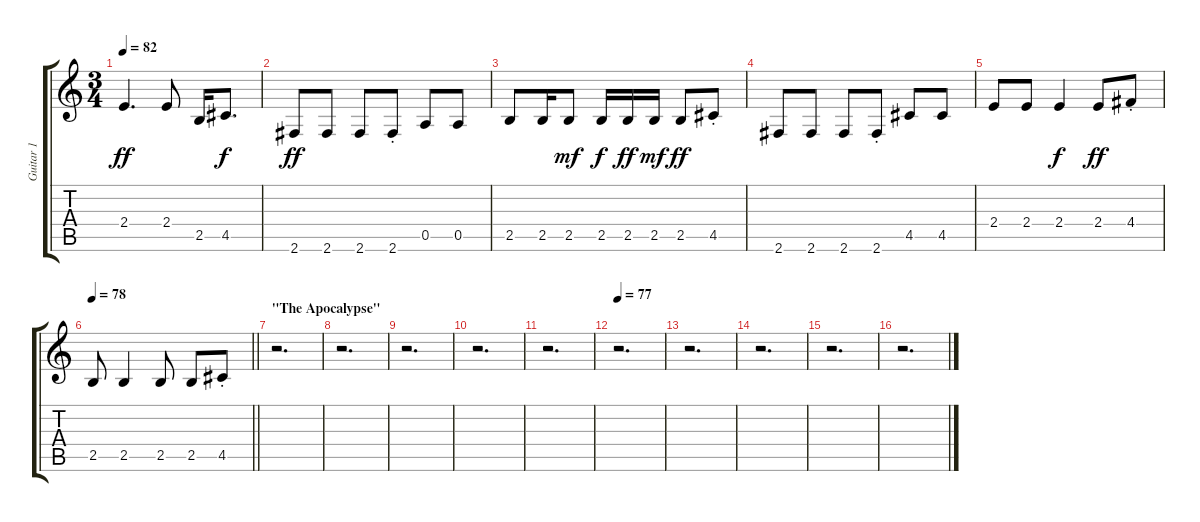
\track ("Guitar 1" "Guitar 1") {instrument acousticguitarsteel}
\staff {score tabs}
\tuning (E4 B3 G3 D3 A2 E2) {hide}
\ts (3 4)
\tempo 82
\clef g2
\ks c
2.4.4{d dy ff} 2.4.8 2.5.16 4.5.8{d dy f} |
2.6.8{dy ff} 2.6.8 2.6.8 2.6{st}.8 0.5.8 0.5.8 |
2.5.8 2.5.16 2.5.8{dy mf} 2.5.16{dy f} 2.5.16{dy ff} 2.5.16{dy mf} 2.5.8{dy ff} 4.5{st}.8 |
2.6.8 2.6.8 2.6.8 2.6{st}.8 4.5.8 4.5.8 |
2.4.8 2.4.8 2.4.4{dy f} 2.4.8{dy ff} 4.4{st}.8 |
\tempo 78
\barLineRight lightlight
2.5.8 2.5.4 2.5.8 2.5.8 4.5{st}.8 |
\section ("" "\"The Apocalypse\"")
r.2{d} |
r.2{d} |
r.2{d} |
r.2{d} |
r.2{d} |
\tempo 77
r.2{d} |
r.2{d} |
r.2{d} |
r.2{d} |
r.2{d}
